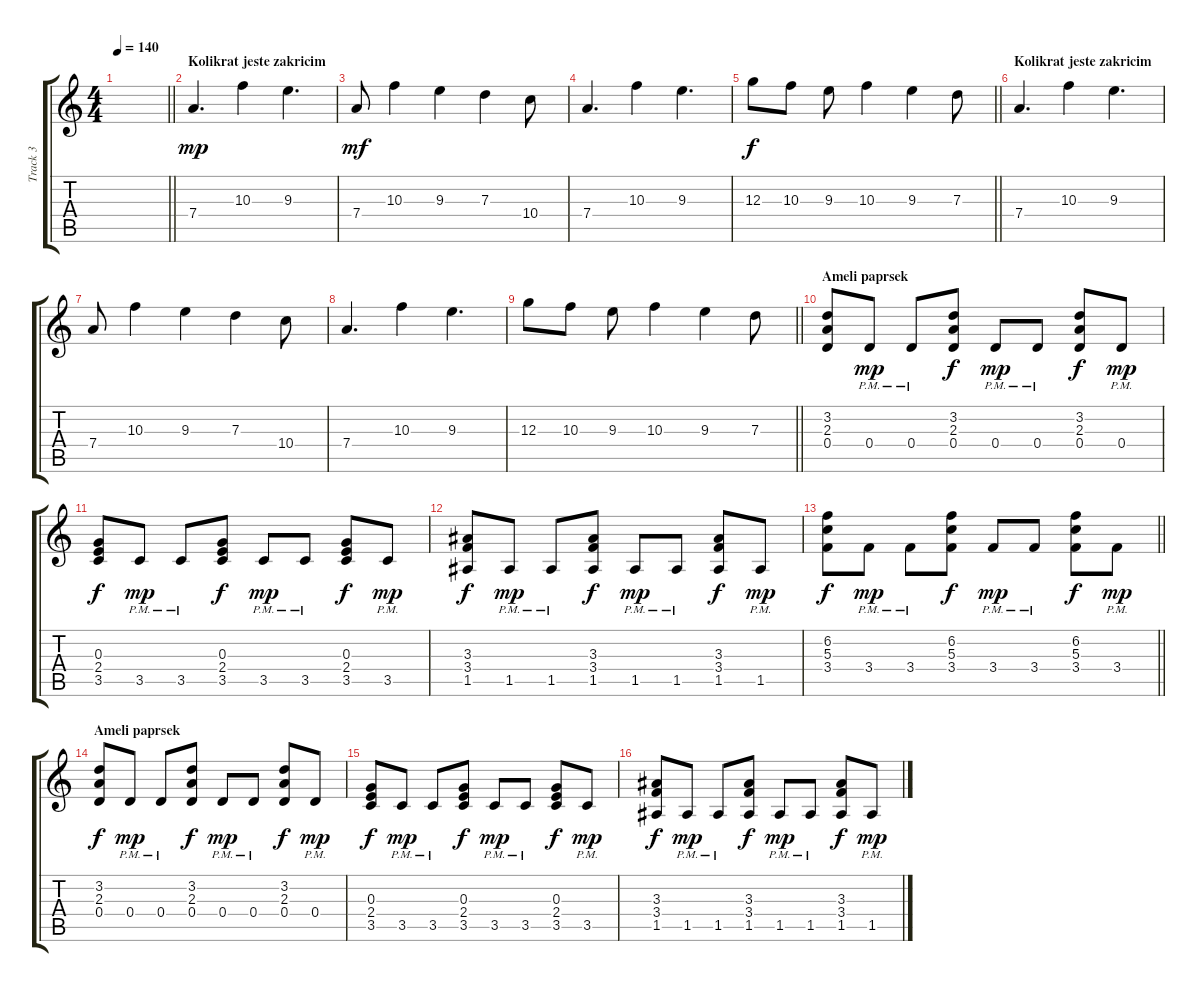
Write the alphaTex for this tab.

\track ("Track 3" "Track 3") {instrument distortionguitar}
\staff {score tabs}
\tuning (E4 B3 G3 D3 A2 E2) {hide}
\ts (4 4)
\tempo 140
\clef g2
\barLineRight lightlight
\ks c
|
\section ("" "Kolikrat jeste zakricim")
7.4.4{d dy mp} 10.3.4 9.3.4{d} |
7.4.8{dy mf} 10.3.4 9.3.4 7.3.4 10.4.8 |
7.4.4{d} 10.3.4 9.3.4{d} |
\barLineRight lightlight
12.3.8{dy f} 10.3.8 9.3.8 10.3.4 9.3.4 7.3.8 |
\section ("" "Kolikrat jeste zakricim")
7.4.4{d} 10.3.4 9.3.4{d} |
7.4.8 10.3.4 9.3.4 7.3.4 10.4.8 |
7.4.4{d} 10.3.4 9.3.4{d} |
\barLineRight lightlight
12.3.8 10.3.8 9.3.8 10.3.4 9.3.4 7.3.8 |
\section ("" "Ameli paprsek")
(3.2 2.3 0.4).8 0.4{pm}.8{dy mp} 0.4{pm}.8 (3.2 2.3 0.4).8{dy f} 0.4{pm}.8{dy mp} 0.4{pm}.8 (3.2 2.3 0.4).8{dy f} 0.4{pm}.8{dy mp} |
(0.3 2.4 3.5).8{dy f} 3.5{pm}.8{dy mp} 3.5{pm}.8 (0.3 2.4 3.5).8{dy f} 3.5{pm}.8{dy mp} 3.5{pm}.8 (0.3 2.4 3.5).8{dy f} 3.5{pm}.8{dy mp} |
(3.3 3.4 1.5).8{dy f} 1.5{pm}.8{dy mp} 1.5{pm}.8 (3.3 3.4 1.5).8{dy f} 1.5{pm}.8{dy mp} 1.5{pm}.8 (3.3 3.4 1.5).8{dy f} 1.5{pm}.8{dy mp} |
\barLineRight lightlight
(6.2 5.3 3.4).8{dy f} 3.4{pm}.8{dy mp} 3.4{pm}.8 (6.2 5.3 3.4).8{dy f} 3.4{pm}.8{dy mp} 3.4{pm}.8 (6.2 5.3 3.4).8{dy f} 3.4{pm}.8{dy mp} |
\section ("" "Ameli paprsek")
(3.2 2.3 0.4).8{dy f} 0.4{pm}.8{dy mp} 0.4{pm}.8 (3.2 2.3 0.4).8{dy f} 0.4{pm}.8{dy mp} 0.4{pm}.8 (3.2 2.3 0.4).8{dy f} 0.4{pm}.8{dy mp} |
(0.3 2.4 3.5).8{dy f} 3.5{pm}.8{dy mp} 3.5{pm}.8 (0.3 2.4 3.5).8{dy f} 3.5{pm}.8{dy mp} 3.5{pm}.8 (0.3 2.4 3.5).8{dy f} 3.5{pm}.8{dy mp} |
(3.3 3.4 1.5).8{dy f} 1.5{pm}.8{dy mp} 1.5{pm}.8 (3.3 3.4 1.5).8{dy f} 1.5{pm}.8{dy mp} 1.5{pm}.8 (3.3 3.4 1.5).8{dy f} 1.5{pm}.8{dy mp}
